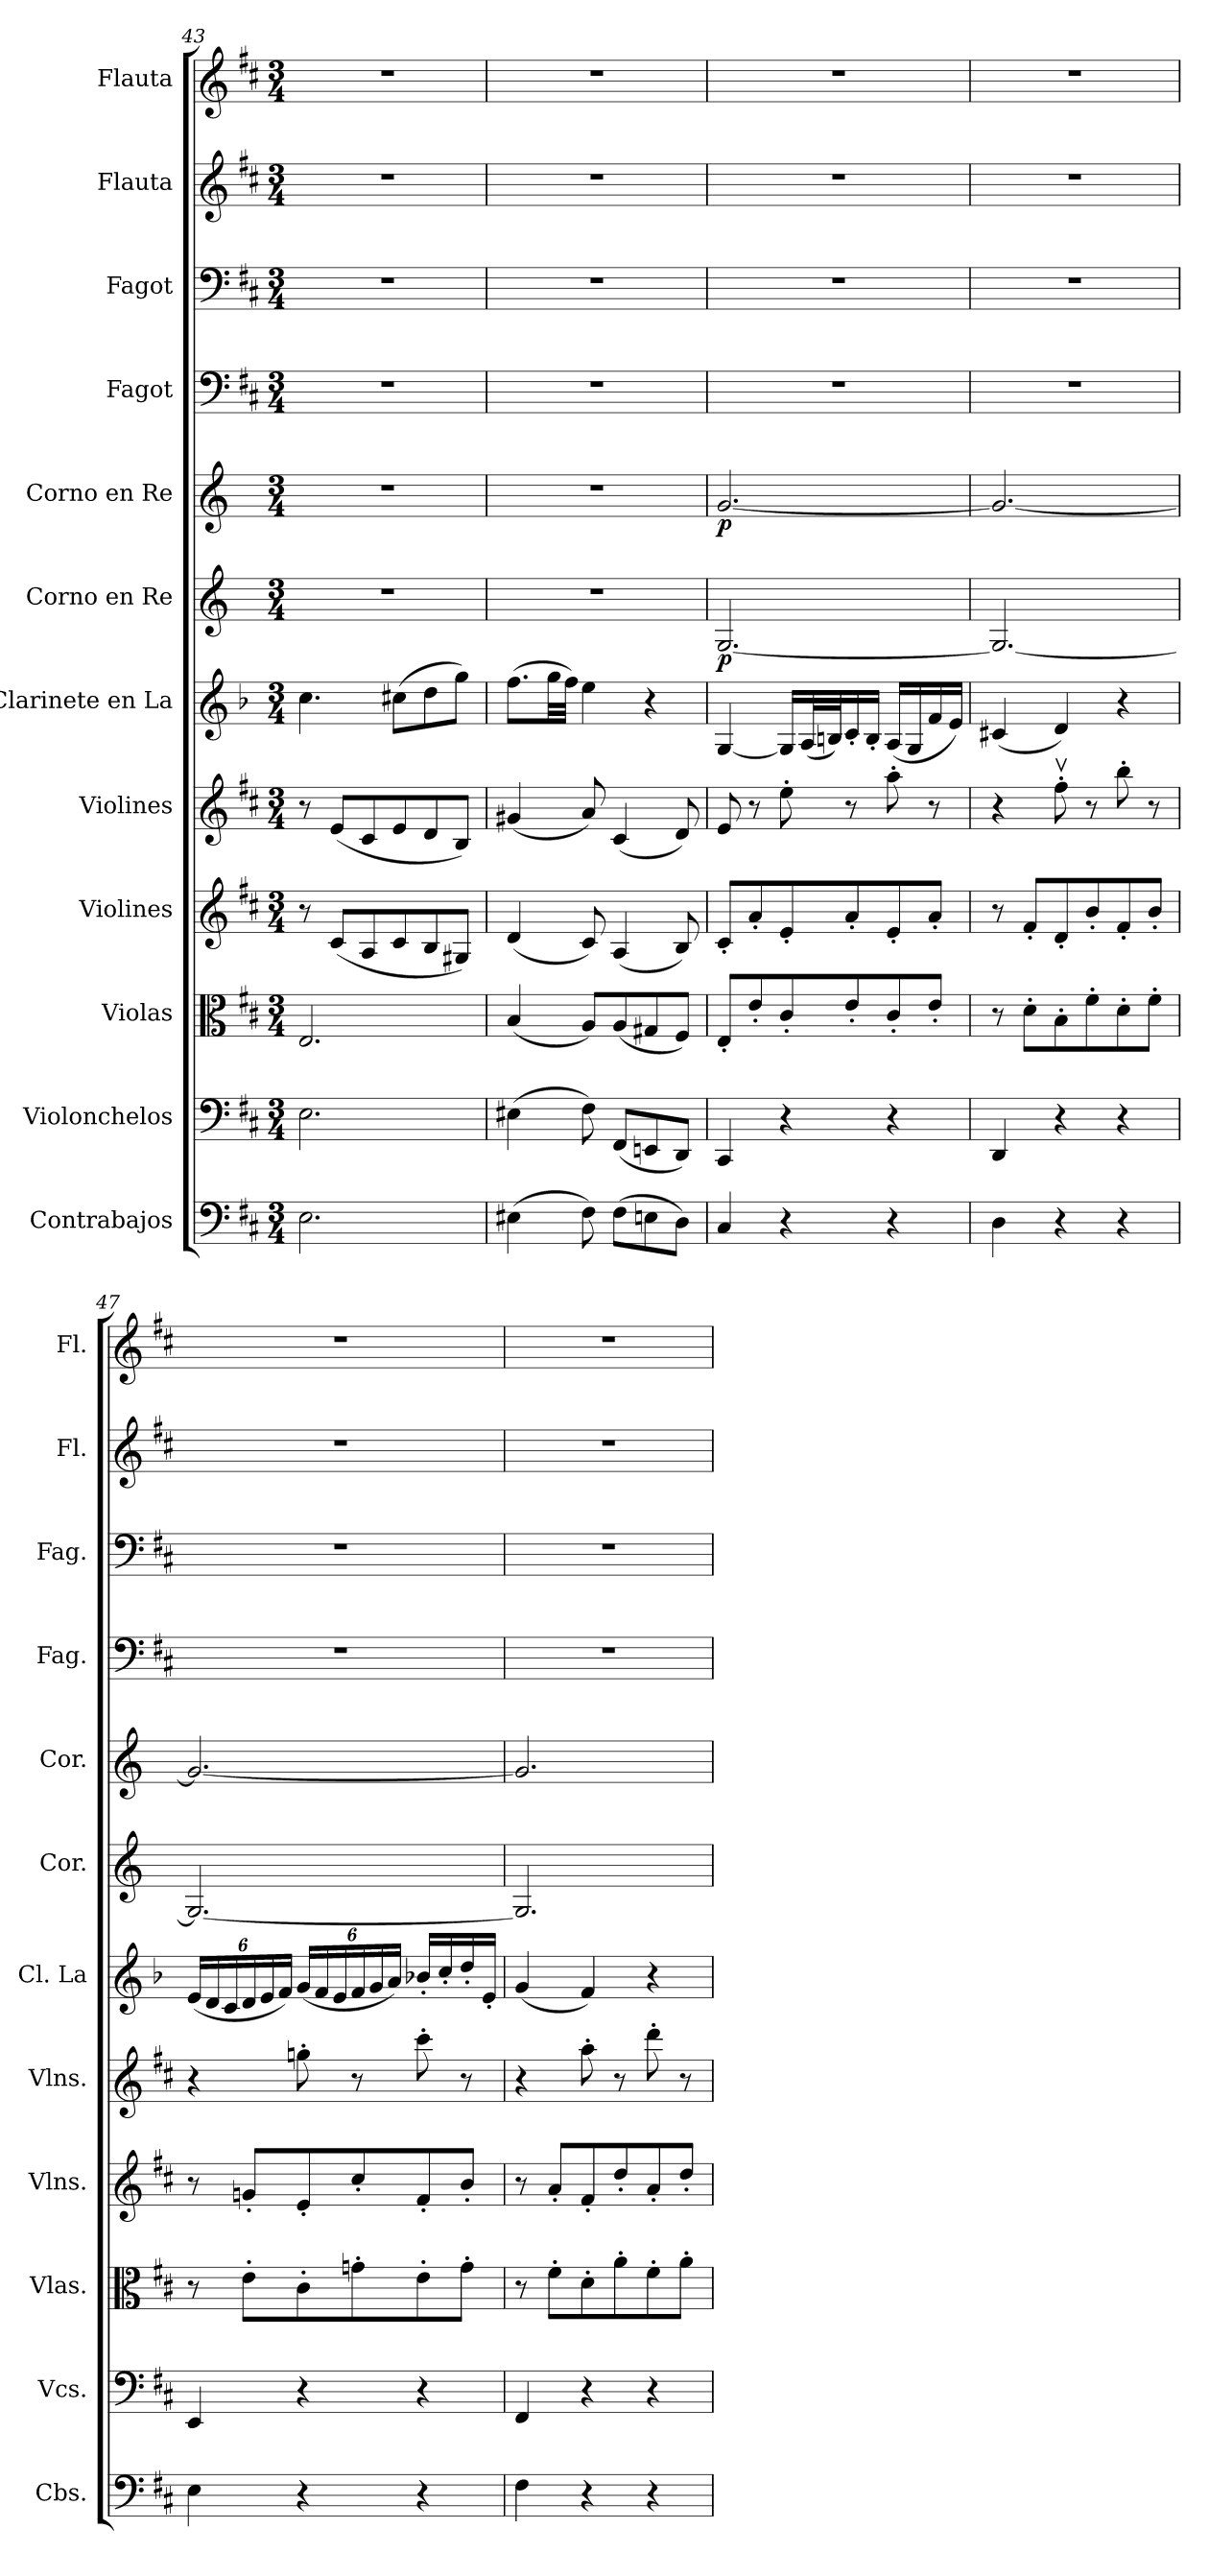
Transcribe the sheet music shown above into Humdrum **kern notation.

**kern	**kern	**kern	**kern	**kern	**kern	**kern	**dynam	**kern	**dynam	**kern	**kern	**kern	**kern
*part12	*part11	*part10	*part9	*part8	*part7	*part6	*part6	*part5	*part5	*part4	*part3	*part2	*part1
*staff12	*staff11	*staff10	*staff9	*staff8	*staff7	*staff6	*staff6	*staff5	*staff5	*staff4	*staff3	*staff2	*staff1
*I"Contrabajos	*I"Violonchelos	*I"Violas	*I"Violines	*I"Violines	*I"Clarinete en La	*I"Corno en Re	*	*I"Corno en Re	*	*I"Fagot	*I"Fagot	*I"Flauta	*I"Flauta
*I'Cbs.	*I'Vcs.	*I'Vlas.	*I'Vlns.	*I'Vlns.	*I'Cl. La	*I'Cor.	*	*I'Cor.	*	*I'Fag.	*I'Fag.	*I'Fl.	*I'Fl.
!!LO:PB:g=z
*clefF4	*clefF4	*clefC3	*clefG2	*clefG2	*clefG2	*clefG2	*	*clefG2	*	*clefF4	*clefF4	*clefG2	*clefG2
*ITrd7c12	*	*	*	*	*ITrd2c3	*ITrd6c10	*	*ITrd6c10	*	*	*	*	*
*k[f#c#]	*k[f#c#]	*k[f#c#]	*k[f#c#]	*k[f#c#]	*k[f#c#]	*k[f#c#]	*	*k[f#c#]	*	*k[f#c#]	*k[f#c#]	*k[f#c#]	*k[f#c#]
*M3/4	*M3/4	*M3/4	*M3/4	*M3/4	*M3/4	*M3/4	*	*M3/4	*	*M3/4	*M3/4	*M3/4	*M3/4
=43	=43	=43	=43	=43	=43	=43	=43	=43	=43	=43	=43	=43	=43
2.EE\	2.E\	2.E/	8r	8r	4.a\	2.r	.	2.r	.	2.r	2.r	2.r	2.r
.	.	.	(<8c#/L	(<8e/L	.	.	.	.	.	.	.	.	.
.	.	.	8A/	8c#/	.	.	.	.	.	.	.	.	.
.	.	.	8c#/	8e/	(>8a#X\L	.	.	.	.	.	.	.	.
.	.	.	8B/	8d/	8b\	.	.	.	.	.	.	.	.
.	.	.	8G#X/J)	8B/J)	8ee\J)	.	.	.	.	.	.	.	.
=44	=44	=44	=44	=44	=44	=44	=44	=44	=44	=44	=44	=44	=44
(>4EE#X\	(>4E#X\	(<4B/	(<4d/	(<4g#X/	(>8.dd\L	2.r	.	2.r	.	2.r	2.r	2.r	2.r
.	.	.	.	.	32ee\LL	.	.	.	.	.	.	.	.
.	.	.	.	.	32dd\JJJ)	.	.	.	.	.	.	.	.
8FF#\)	8F#\)	8A/L)	8c#/)	8a/)	4cc#\	.	.	.	.	.	.	.	.
(>8FF#\L	(<8FF#/L	(<8A/	(<4A/	(<4c#/	.	.	.	.	.	.	.	.	.
8EEn\	8EEn/	8G#X/	.	.	4r	.	.	.	.	.	.	.	.
8DD\J)	8DD/J)	8F#/J)	8B/)	8d/)	.	.	.	.	.	.	.	.	.
=45	=45	=45	=45	=45	=45	=45	=45	=45	=45	=45	=45	=45	=45
!	!	!	!	!	!	!	!LO:DY:b	!	!LO:DY:b	!	!	!	!
4CC#/	4CC#/	8E'/L	8c#'/L	8e/	[4E/	[2.AA/	p	[2.A/	p	2.r	2.r	2.r	2.r
.	.	8e'/	8a'/	8r	.	.	.	.	.	.	.	.	.
4r	4r	8c#'/	8e'/	8ee'\	16E/LL]	.	.	.	.	.	.	.	.
.	.	.	.	.	(<32F#/L	.	.	.	.	.	.	.	.
.	.	.	.	.	32G#X/J)	.	.	.	.	.	.	.	.
.	.	8e'/	8a'/	8r	16A'/	.	.	.	.	.	.	.	.
.	.	.	.	.	16G#'/JJ	.	.	.	.	.	.	.	.
4r	4r	8c#'/	8e'/	8aa'\	(<16F#/LL	.	.	.	.	.	.	.	.
.	.	.	.	.	16E/	.	.	.	.	.	.	.	.
.	.	8e'/J	8a'/J	8r	16d/	.	.	.	.	.	.	.	.
.	.	.	.	.	16c#/JJ)	.	.	.	.	.	.	.	.
=46	=46	=46	=46	=46	=46	=46	=46	=46	=46	=46	=46	=46	=46
4DD\	4DD/	8r	8r	4r	(<4A#X/	2.AA/_	.	2.A/_	.	2.r	2.r	2.r	2.r
.	.	8d'\L	8f#'/L	.	.	.	.	.	.	.	.	.	.
4r	4r	8B'\	8d'/	8ff#v'\	4B/)	.	.	.	.	.	.	.	.
.	.	8f#'\	8b'/	8r	.	.	.	.	.	.	.	.	.
4r	4r	8d'\	8f#'/	8bb'\	4r	.	.	.	.	.	.	.	.
.	.	8f#'\J	8b'/J	8r	.	.	.	.	.	.	.	.	.
=47	=47	=47	=47	=47	=47	=47	=47	=47	=47	=47	=47	=47	=47
*	*	*	*	*	*Xbrackettup	*	*	*	*	*	*	*	*
4EE\	4EE/	8r	8r	4r	(<24c#/LL	2.AA/_	.	2.A/_	.	2.r	2.r	2.r	2.r
.	.	.	.	.	24B/	.	.	.	.	.	.	.	.
.	.	.	.	.	24A/	.	.	.	.	.	.	.	.
.	.	8e'\L	8gn'/L	.	24B/	.	.	.	.	.	.	.	.
.	.	.	.	.	24c#/	.	.	.	.	.	.	.	.
.	.	.	.	.	24d/JJ)	.	.	.	.	.	.	.	.
4r	4r	8c#'\	8e'/	8ggn'\	(<24e/LL	.	.	.	.	.	.	.	.
.	.	.	.	.	24d/	.	.	.	.	.	.	.	.
.	.	.	.	.	24c#/	.	.	.	.	.	.	.	.
.	.	8gn'\	8cc#'/	8r	24d/	.	.	.	.	.	.	.	.
.	.	.	.	.	24e/	.	.	.	.	.	.	.	.
.	.	.	.	.	24f#/JJ)	.	.	.	.	.	.	.	.
4r	4r	8e'\	8f#'/	8ccc#'\	16gn'/LL	.	.	.	.	.	.	.	.
.	.	.	.	.	16a'/	.	.	.	.	.	.	.	.
.	.	8g'\J	8b'/J	8r	16b'/	.	.	.	.	.	.	.	.
.	.	.	.	.	16c#'/JJ	.	.	.	.	.	.	.	.
=48	=48	=48	=48	=48	=48	=48	=48	=48	=48	=48	=48	=48	=48
4FF#\	4FF#/	8r	8r	4r	(<4e/	2.AA/]	.	2.A/]	.	2.r	2.r	2.r	2.r
.	.	8f#'\L	8a'/L	.	.	.	.	.	.	.	.	.	.
4r	4r	8d'\	8f#'/	8aa'\	4d/)	.	.	.	.	.	.	.	.
.	.	8a'\	8dd'/	8r	.	.	.	.	.	.	.	.	.
4r	4r	8f#'\	8a'/	8ddd'\	4r	.	.	.	.	.	.	.	.
.	.	8a'\J	8dd'/J	8r	.	.	.	.	.	.	.	.	.
=	=	=	=	=	=	=	=	=	=	=	=	=	=
*-	*-	*-	*-	*-	*-	*-	*-	*-	*-	*-	*-	*-	*-
